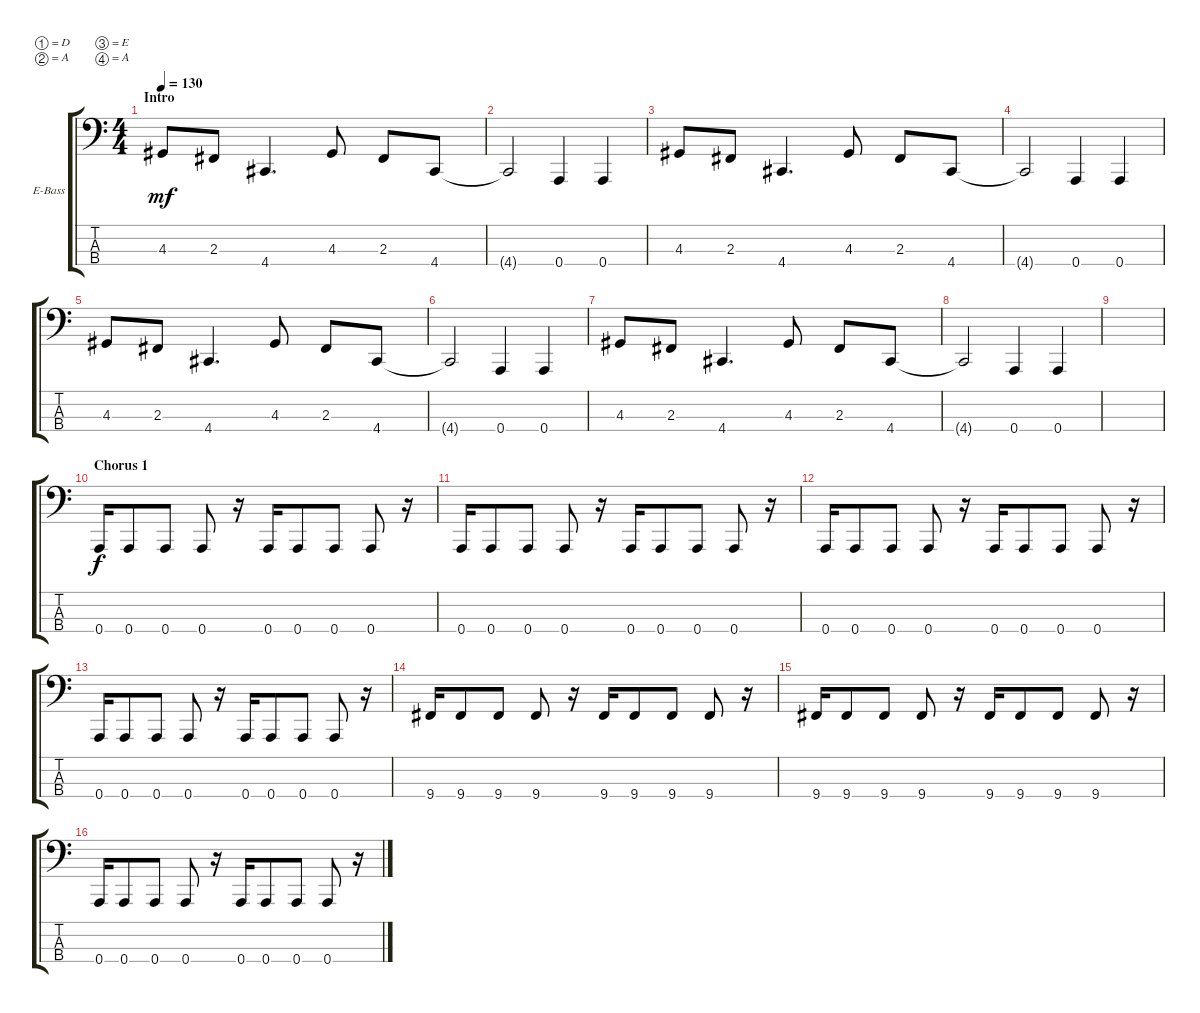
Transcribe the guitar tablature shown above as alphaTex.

\bracketExtendMode groupsimilarinstruments
\firstSystemTrackNameOrientation horizontal
\otherSystemsTrackNameOrientation horizontal
\track ("Electric Bass" "E-Bass") {instrument electricbassfinger}
\staff {score tabs}
\tuning (D2 A1 E1 A0)
\ts (4 4)
\section ("" "Intro")
\tempo 130
\clef f4
\ks c
4.3.8{dy mf instrument electricbassfinger} 2.3.8 4.4.4{d} 4.3.8 2.3.8 4.4.8 |
4.4{t}.2 0.4.4 0.4.4 |
4.3.8 2.3.8 4.4.4{d} 4.3.8 2.3.8 4.4.8 |
4.4{t}.2 0.4.4 0.4.4 |
4.3.8 2.3.8 4.4.4{d} 4.3.8 2.3.8 4.4.8 |
4.4{t}.2 0.4.4 0.4.4 |
4.3.8 2.3.8 4.4.4{d} 4.3.8 2.3.8 4.4.8 |
4.4{t}.2 0.4.4 0.4.4 |
|
\section ("" "Chorus 1")
0.4.16{dy f} 0.4.8 0.4.8 0.4.8 r.16 0.4.16 0.4.8 0.4.8 0.4.8 r.16 |
0.4.16 0.4.8 0.4.8 0.4.8 r.16 0.4.16 0.4.8 0.4.8 0.4.8 r.16 |
0.4.16 0.4.8 0.4.8 0.4.8 r.16 0.4.16 0.4.8 0.4.8 0.4.8 r.16 |
0.4.16 0.4.8 0.4.8 0.4.8 r.16 0.4.16 0.4.8 0.4.8 0.4.8 r.16 |
9.4.16 9.4.8 9.4.8 9.4.8 r.16 9.4.16 9.4.8 9.4.8 9.4.8 r.16 |
9.4.16 9.4.8 9.4.8 9.4.8 r.16 9.4.16 9.4.8 9.4.8 9.4.8 r.16 |
0.4.16 0.4.8 0.4.8 0.4.8 r.16 0.4.16 0.4.8 0.4.8 0.4.8 r.16
